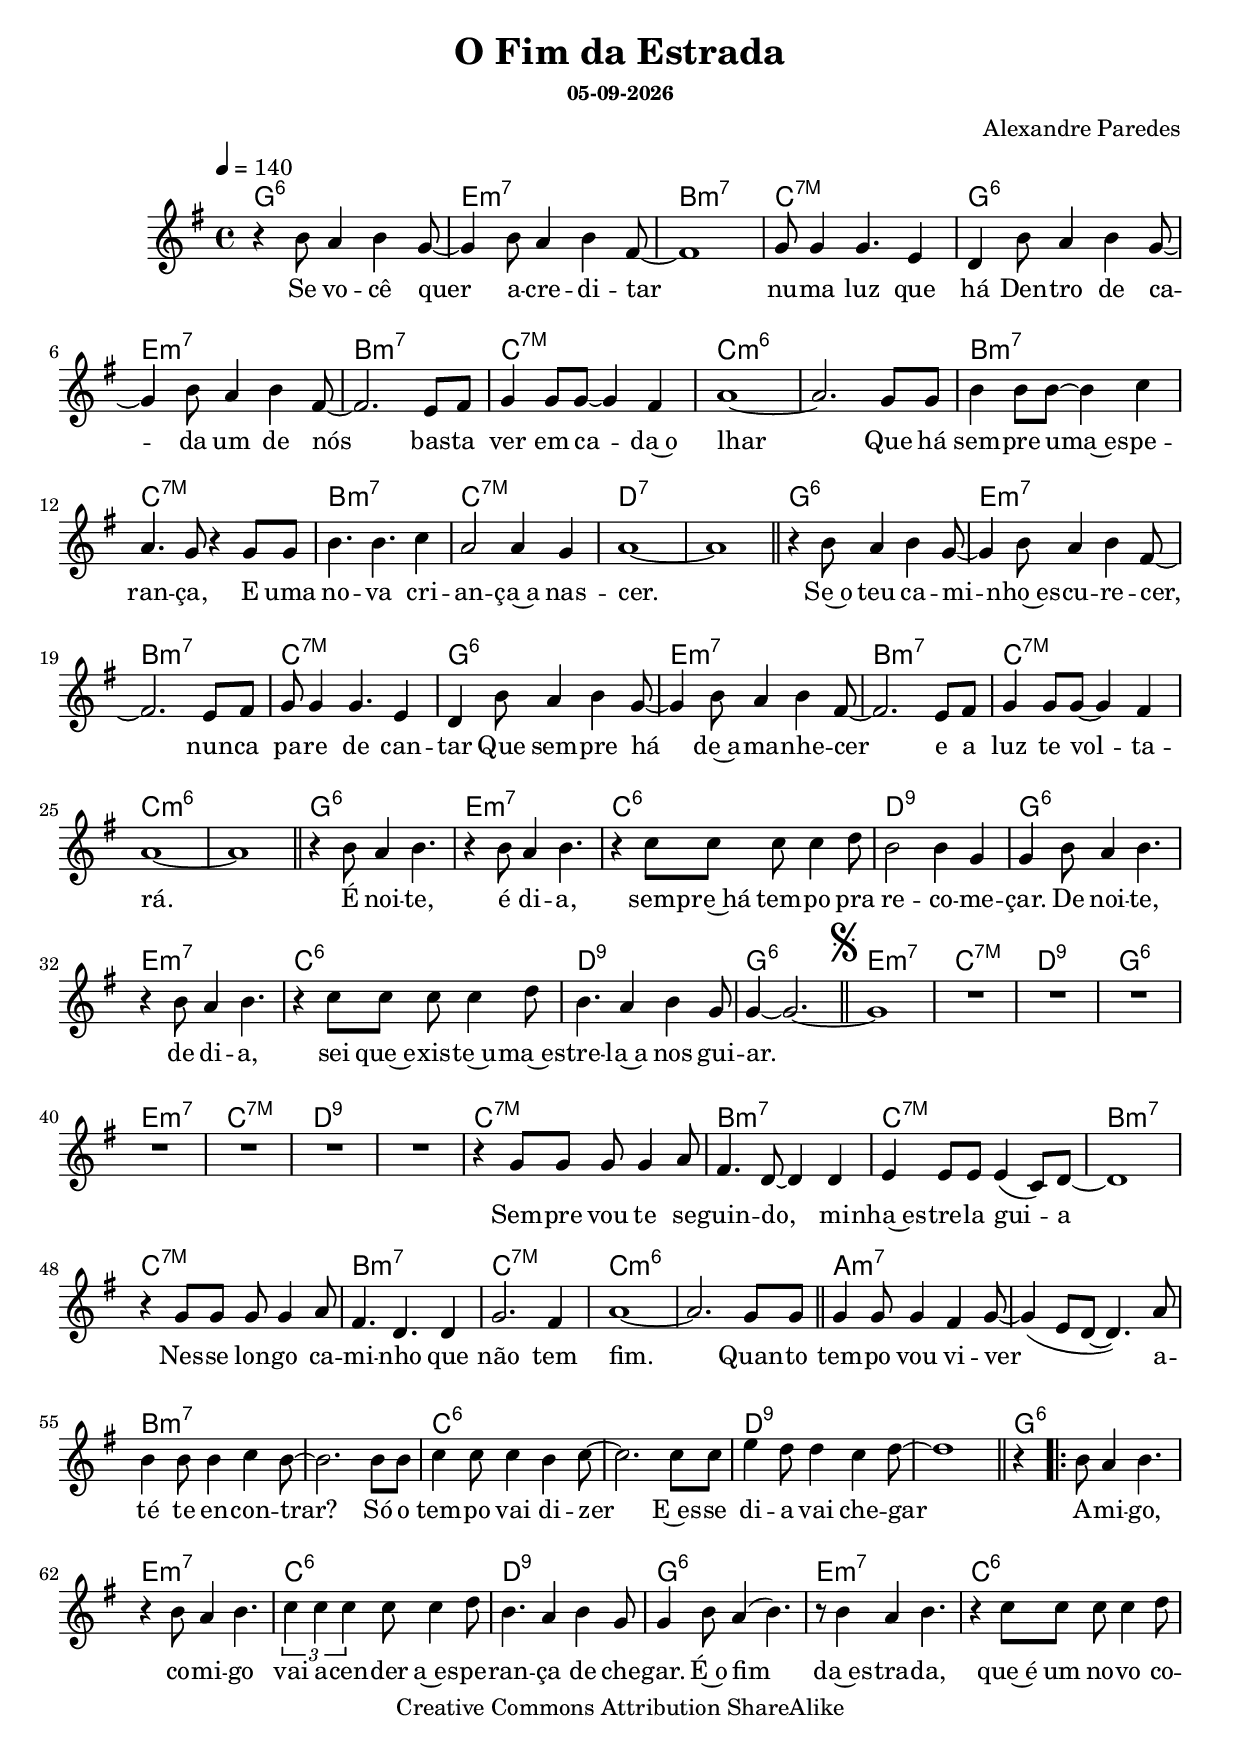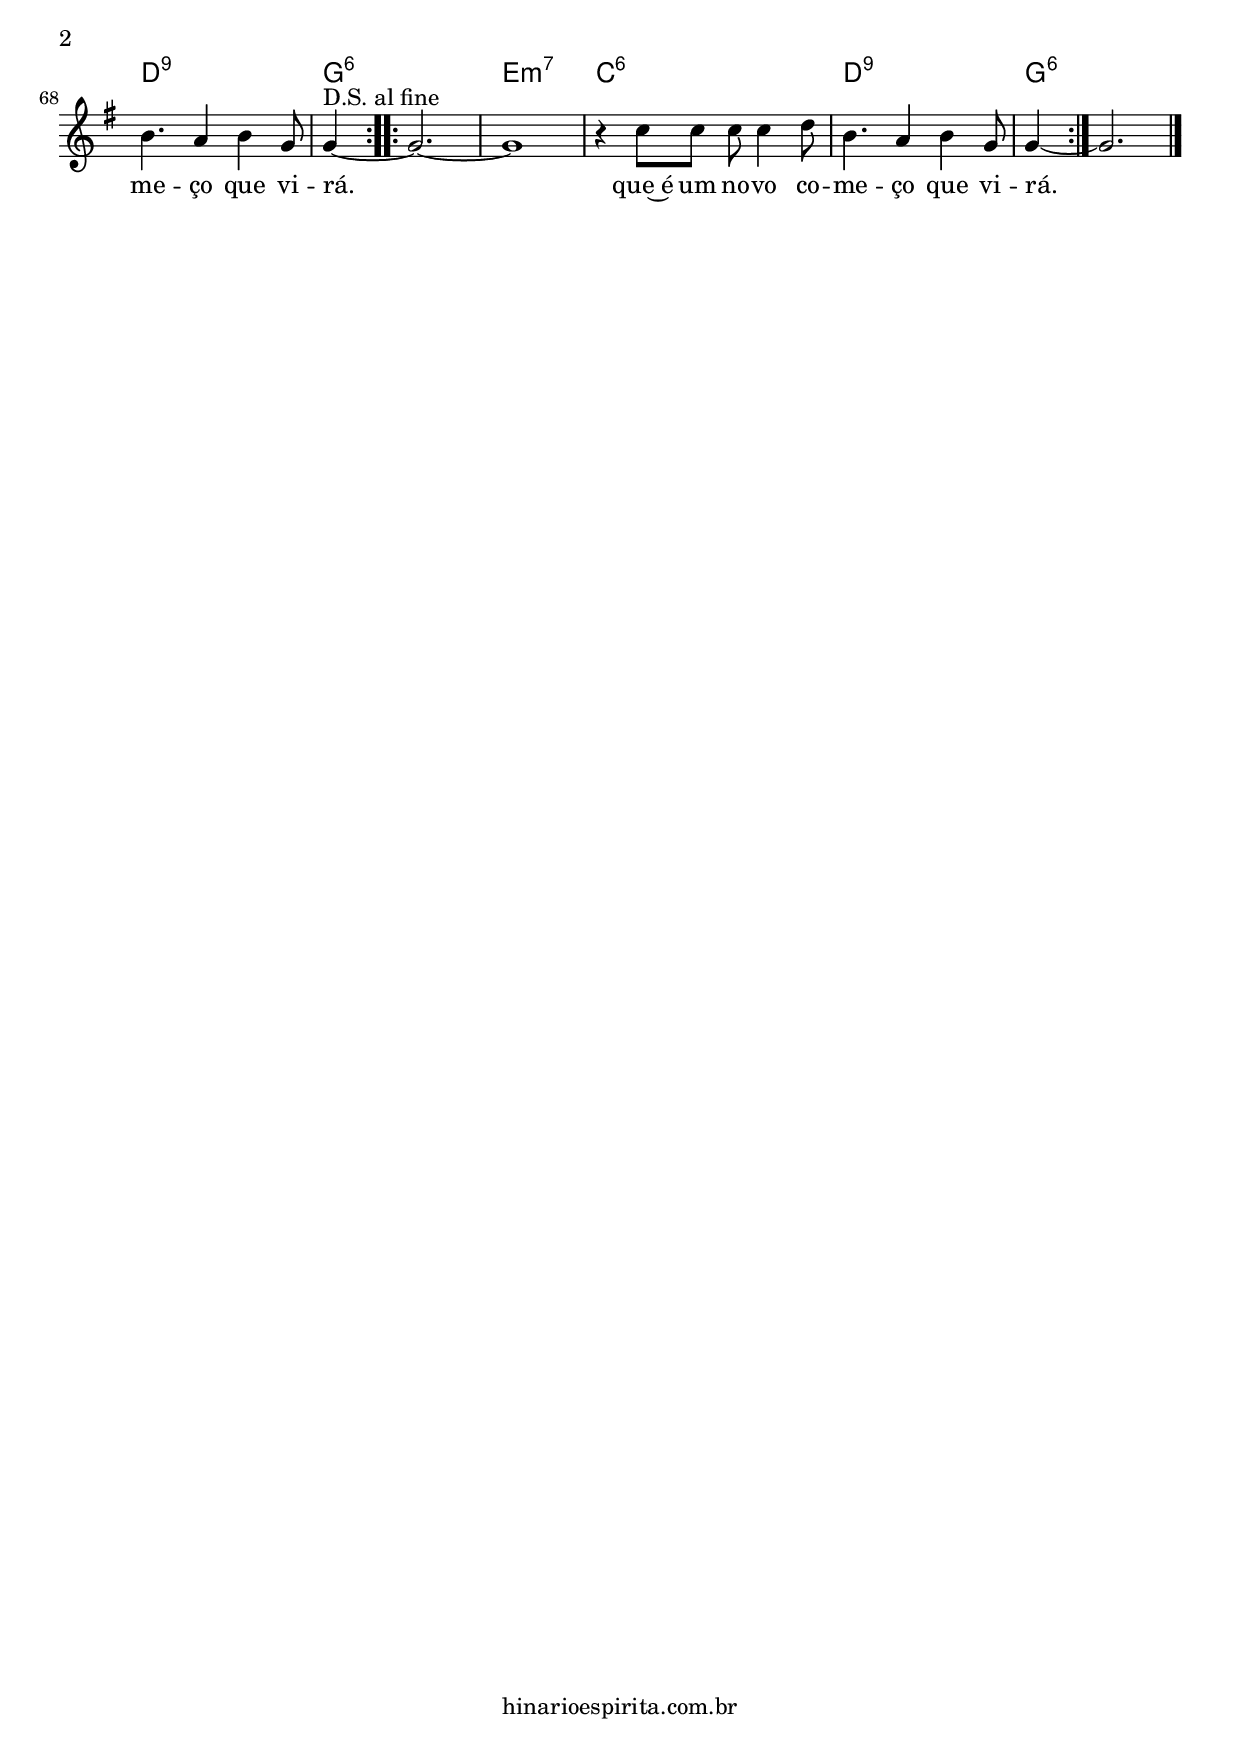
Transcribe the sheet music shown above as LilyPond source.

\version "2.16.0"
\pointAndClickOff

\header {
  title = "O Fim da Estrada"
  subsubtitle = #(strftime "%d-%m-%Y" (localtime (current-time)))
  composer = "Alexandre Paredes"
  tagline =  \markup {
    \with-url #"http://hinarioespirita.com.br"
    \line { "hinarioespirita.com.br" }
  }
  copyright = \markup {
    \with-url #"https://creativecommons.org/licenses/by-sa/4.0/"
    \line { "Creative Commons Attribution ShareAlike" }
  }
}

melodia = \relative c'' {
  \key g \major
  \time 4/4
  \tempo 4 = 140
  \clef treble

  % Primeira estrofe
  r4 b8 a4 b g8~ | g4 b8 a4 b fis8~ | fis1 |
  g8 g4 g4. e4 |

  d4 b'8 a4 b g8~ | g4 b8 a4 b fis8~ | fis2. e8 fis |
  g4 g8 g~ g4 fis | a1~ | a2. g8 g |

  b4 b8 b~ b4 c | a4. g8 r4 g8 g | b4. b c4 | a2 a4 g4 | a1~ | a \bar "||"

  % Segunda estrofe
  r4 b8 a4 b g8~ | g4 b8 a4 b fis8~ | fis2. e8 fis |
  g g4 g4. e4 |

  d4 b'8 a4 b g8~ | g4 b8 a4 b fis8~ | fis2. e8 fis |
  g4 g8 g~ g4 fis | a1~ | a \bar "||"

  % Refrão 1
  r4 b8 a4 b4. | r4 b8 a4 b4. | r4 c8 c c c4 d8 | b2 b4 g |
  g4 b8 a4 b4. | r4 b8 a4 b4. | r4 c8 c c c4 d8 | b4. a4 b g8 |
  g4~ g2.~   \mark \markup { \musicglyph #"scripts.segno" } \bar "||" g1 |

  \compressFullBarRests
  R1*7

  % Interlúdio, parte 1
  r4 g8 g g g4 a8 | fis4. d8~ d4 d | e4 e8 e e4( c8) d8~ | d1 |
  r4 g8 g g g4 a8 | fis4. d d4 | g2. fis4 | a1~ | a2. g8 g \bar "||"

  % Interlúdio, parte 2
  g4 g8 g4 fis g8~ | g4( e8 d~ d4.) a'8 | b4 b8 b4 c b8~ | b2. b8 b | c4 c8 c4 b c8~ |
  c2. c8 c | e4 d8 d4 c d8~ | d1 \bar "||"

  % Refrão 2
  r4 \repeat volta 2 { b8 a4 b4. | r4 b8 a4 b4. | \times 2/3 { c4 c c } c8 c4 d8 | b4. a4 b g8 |
  g4 b8 a4( b4.) | r8 b4 a b4. | r4 c8 c c c4 d8 | b4. a4 b g8 |
  s1*0^\markup { \center-column { "D.S. al fine" } }
  g4~ }

  \repeat volta 2 { g2.~ |
  g1 |
  r4 c8 c c c4 d8 | b4. a4 b g8 | g4~ } g2.
  \bar "|."
}

letra = \lyricmode {
  Se vo -- cê quer a -- cre -- di -- tar nu -- ma luz que há
  Den -- tro de ca -- da um de nós bas -- ta ver em ca -- da~o lhar
  Que há sem -- pre uma~es -- pe -- ran -- ça,
  E uma no -- va cri -- an -- ça~a nas -- cer.
  Se~o teu ca -- mi -- nho~es -- cu -- re -- cer, nun -- ca pa -- re de can -- tar
  Que sem -- pre há de~a -- ma -- nhe -- cer e a luz te vol -- ta -- rá.

  É noi -- te,  é di -- a,  sem -- pre~há tem -- po pra re -- co -- me -- çar.
  De noi -- te,  de di -- a,  sei que~e -- xis -- te~u -- ma~es -- tre -- la~a nos gui -- ar.

  Sem -- pre vou te se -- guin -- do, mi -- nha~es -- tre -- la gui -- a
  Nes -- se lon -- go ca -- mi -- nho que não tem fim.
  Quan -- to tem -- po vou vi -- ver a -- té te en -- con -- trar?
  Só o tem -- po vai di -- zer
  E~es -- se di -- a vai che -- gar

  A -- mi -- go,  co -- mi -- go vai a -- cen -- der a~es -- pe -- ran -- ça de che -- gar.
  É~o fim da~es -- tra -- da,  que~é um no -- vo co -- me -- ço que vi -- rá.

  que~é um no -- vo co -- me -- ço que vi -- rá.
}

harmonia = \chordmode {
  \set majorSevenSymbol = \markup { 7M }

  % Primeira estrofe
  g1:6 e:m7 b:m7 c:maj7
  g1:6 e:m7 b:m7 c:maj7  \repeat percent 2 {c:m6}
  b:m7 c:maj7 b:m7 c:maj7 \repeat percent 2 {d:7}

  % Segunda estrofe
  g1:6 e:m7 b:m7 c:maj7
  g1:6 e:m7 b:m7 c:maj7 \repeat percent 2 {c:m6}

  % Refrão 1
  g:6 e:m7 c:6 d:7.9
  g:6 e:m7 c:6 d:7.9 g:6
  e:m7 c:maj7 d:7.9 g:6
  e:m7 c:maj7 \repeat percent 2 {d:7.9}

  % Interlúdio 1
  c:maj7 b:m7 c:maj7 b:m7
  c:maj7 b:m7 c:maj7 \repeat percent 2 {c:m6}

  % Interlúdio 2
  \repeat percent 2 {a:m7} \repeat percent 2 {b:m7} \repeat percent 2 {c:6} \repeat percent 2 {d:7.9}

  % Refrão 2
  g4:6
  \repeat volta 2 {
    s2. e1:m7 c:6 d:7.9
    g:6 e:m7 c:6 d:7.9 g4:6
  }
  \repeat volta 2 {
    s2.
    e1:m7 c:6 d:7.9 g4:6
  }
}

musica =  <<
    \new ChordNames { \harmonia }
    \new Staff <<
      \new Voice = "melodia" { \melodia }
      \lyricsto "melodia" \new Lyrics \letra
      \set Staff.midiInstrument = #"acoustic grand"
    >>
  >>
\score {
  \musica
  \layout {}
}

\score {
  \unfoldRepeats
  \musica
  \midi {}
}
